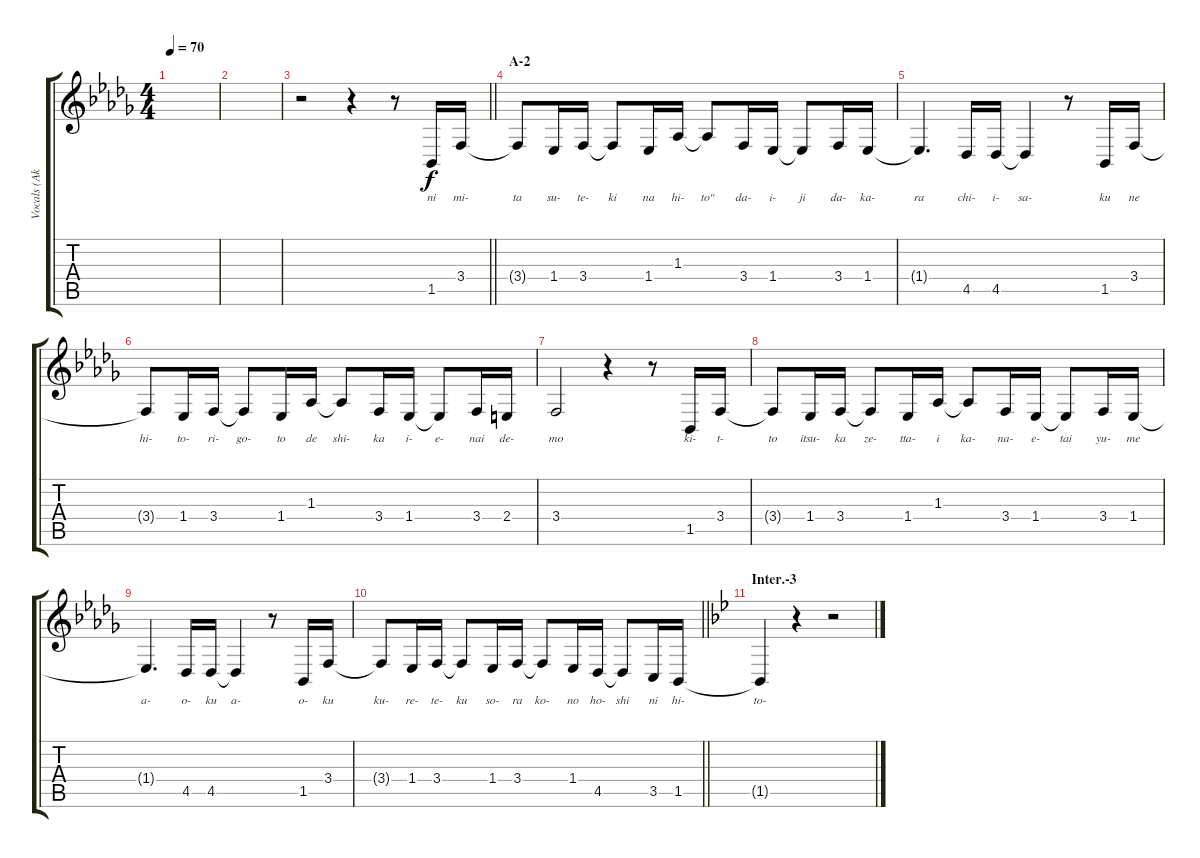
\track ("Vocals (Akiyama Mio)" "Vocals (Ak") {instrument altosax}
\staff {score tabs}
\tuning (E4 B3 G3 D3 A2 E2) {hide}
\ts (4 4)
\tempo 70
\clef g2
\ks db
|
|
\barLineRight lightlight
r.2 r.4 r.8 1.5.16{lyrics (0 "ni") lyrics (1 "") lyrics (2 "") lyrics (3 "") lyrics (4 "")} 3.4.16{lyrics (0 "mi-") lyrics (1 "") lyrics (2 "") lyrics (3 "") lyrics (4 "")} |
\section ("" "A-2")
3.4{t}.8{lyrics (0 "ta") lyrics (1 "") lyrics (2 "") lyrics (3 "") lyrics (4 "")} 1.4.16{lyrics (0 "su-") lyrics (1 "") lyrics (2 "") lyrics (3 "") lyrics (4 "")} 3.4.16{lyrics (0 "te-") lyrics (1 "") lyrics (2 "") lyrics (3 "") lyrics (4 "")} 3.4{t}.8{lyrics (0 "ki") lyrics (1 "") lyrics (2 "") lyrics (3 "") lyrics (4 "")} 1.4.16{lyrics (0 "na") lyrics (1 "") lyrics (2 "") lyrics (3 "") lyrics (4 "")} 1.3.16{lyrics (0 "hi-") lyrics (1 "") lyrics (2 "") lyrics (3 "") lyrics (4 "")} 1.3{t}.8{lyrics (0 "to\"") lyrics (1 "") lyrics (2 "") lyrics (3 "") lyrics (4 "")} 3.4.16{lyrics (0 "da-") lyrics (1 "") lyrics (2 "") lyrics (3 "") lyrics (4 "")} 1.4.16{lyrics (0 "i-") lyrics (1 "") lyrics (2 "") lyrics (3 "") lyrics (4 "")} 1.4{t}.8{lyrics (0 "ji") lyrics (1 "") lyrics (2 "") lyrics (3 "") lyrics (4 "")} 3.4.16{lyrics (0 "da-") lyrics (1 "") lyrics (2 "") lyrics (3 "") lyrics (4 "")} 1.4.16{lyrics (0 "ka-") lyrics (1 "") lyrics (2 "") lyrics (3 "") lyrics (4 "")} |
1.4{t}.4{d lyrics (0 "ra") lyrics (1 "") lyrics (2 "") lyrics (3 "") lyrics (4 "")} 4.5.16{lyrics (0 "chi-") lyrics (1 "") lyrics (2 "") lyrics (3 "") lyrics (4 "")} 4.5.16{lyrics (0 "i-") lyrics (1 "") lyrics (2 "") lyrics (3 "") lyrics (4 "")} 4.5{t}.4{lyrics (0 "sa-") lyrics (1 "") lyrics (2 "") lyrics (3 "") lyrics (4 "")} r.8 1.5.16{lyrics (0 "ku") lyrics (1 "") lyrics (2 "") lyrics (3 "") lyrics (4 "")} 3.4.16{lyrics (0 "ne") lyrics (1 "") lyrics (2 "") lyrics (3 "") lyrics (4 "")} |
3.4{t}.8{lyrics (0 "hi-") lyrics (1 "") lyrics (2 "") lyrics (3 "") lyrics (4 "")} 1.4.16{lyrics (0 "to-") lyrics (1 "") lyrics (2 "") lyrics (3 "") lyrics (4 "")} 3.4.16{lyrics (0 "ri-") lyrics (1 "") lyrics (2 "") lyrics (3 "") lyrics (4 "")} 3.4{t}.8{lyrics (0 "go-") lyrics (1 "") lyrics (2 "") lyrics (3 "") lyrics (4 "")} 1.4.16{lyrics (0 "to") lyrics (1 "") lyrics (2 "") lyrics (3 "") lyrics (4 "")} 1.3.16{lyrics (0 "de") lyrics (1 "") lyrics (2 "") lyrics (3 "") lyrics (4 "")} 1.3{t}.8{lyrics (0 "shi-") lyrics (1 "") lyrics (2 "") lyrics (3 "") lyrics (4 "")} 3.4.16{lyrics (0 "ka") lyrics (1 "") lyrics (2 "") lyrics (3 "") lyrics (4 "")} 1.4.16{lyrics (0 "i-") lyrics (1 "") lyrics (2 "") lyrics (3 "") lyrics (4 "")} 1.4{t}.8{lyrics (0 "e-") lyrics (1 "") lyrics (2 "") lyrics (3 "") lyrics (4 "")} 3.4.16{lyrics (0 "nai") lyrics (1 "") lyrics (2 "") lyrics (3 "") lyrics (4 "")} 2.4.16{lyrics (0 "de-") lyrics (1 "") lyrics (2 "") lyrics (3 "") lyrics (4 "")} |
3.4.2{lyrics (0 "mo") lyrics (1 "") lyrics (2 "") lyrics (3 "") lyrics (4 "")} r.4 r.8 1.5.16{lyrics (0 "ki-") lyrics (1 "") lyrics (2 "") lyrics (3 "") lyrics (4 "")} 3.4.16{lyrics (0 "t-") lyrics (1 "") lyrics (2 "") lyrics (3 "") lyrics (4 "")} |
3.4{t}.8{lyrics (0 "to") lyrics (1 "") lyrics (2 "") lyrics (3 "") lyrics (4 "")} 1.4.16{lyrics (0 "itsu-") lyrics (1 "") lyrics (2 "") lyrics (3 "") lyrics (4 "")} 3.4.16{lyrics (0 "ka") lyrics (1 "") lyrics (2 "") lyrics (3 "") lyrics (4 "")} 3.4{t}.8{lyrics (0 "ze-") lyrics (1 "") lyrics (2 "") lyrics (3 "") lyrics (4 "")} 1.4.16{lyrics (0 "tta-") lyrics (1 "") lyrics (2 "") lyrics (3 "") lyrics (4 "")} 1.3.16{lyrics (0 "i") lyrics (1 "") lyrics (2 "") lyrics (3 "") lyrics (4 "")} 1.3{t}.8{lyrics (0 "ka-") lyrics (1 "") lyrics (2 "") lyrics (3 "") lyrics (4 "")} 3.4.16{lyrics (0 "na-") lyrics (1 "") lyrics (2 "") lyrics (3 "") lyrics (4 "")} 1.4.16{lyrics (0 "e-") lyrics (1 "") lyrics (2 "") lyrics (3 "") lyrics (4 "")} 1.4{t}.8{lyrics (0 "tai") lyrics (1 "") lyrics (2 "") lyrics (3 "") lyrics (4 "")} 3.4.16{lyrics (0 "yu-") lyrics (1 "") lyrics (2 "") lyrics (3 "") lyrics (4 "")} 1.4.16{lyrics (0 "me") lyrics (1 "") lyrics (2 "") lyrics (3 "") lyrics (4 "")} |
1.4{t}.4{d lyrics (0 "a-") lyrics (1 "") lyrics (2 "") lyrics (3 "") lyrics (4 "")} 4.5.16{lyrics (0 "o-") lyrics (1 "") lyrics (2 "") lyrics (3 "") lyrics (4 "")} 4.5.16{lyrics (0 "ku") lyrics (1 "") lyrics (2 "") lyrics (3 "") lyrics (4 "")} 4.5{t}.4{lyrics (0 "a-") lyrics (1 "") lyrics (2 "") lyrics (3 "") lyrics (4 "")} r.8 1.5.16{lyrics (0 "o-") lyrics (1 "") lyrics (2 "") lyrics (3 "") lyrics (4 "")} 3.4.16{lyrics (0 "ku") lyrics (1 "") lyrics (2 "") lyrics (3 "") lyrics (4 "")} |
\barLineRight lightlight
3.4{t}.8{lyrics (0 "ku-") lyrics (1 "") lyrics (2 "") lyrics (3 "") lyrics (4 "")} 1.4.16{lyrics (0 "re-") lyrics (1 "") lyrics (2 "") lyrics (3 "") lyrics (4 "")} 3.4.16{lyrics (0 "te-") lyrics (1 "") lyrics (2 "") lyrics (3 "") lyrics (4 "")} 3.4{t}.8{lyrics (0 "ku") lyrics (1 "") lyrics (2 "") lyrics (3 "") lyrics (4 "")} 1.4.16{lyrics (0 "so-") lyrics (1 "") lyrics (2 "") lyrics (3 "") lyrics (4 "")} 3.4.16{lyrics (0 "ra") lyrics (1 "") lyrics (2 "") lyrics (3 "") lyrics (4 "")} 3.4{t}.8{lyrics (0 "ko-") lyrics (1 "") lyrics (2 "") lyrics (3 "") lyrics (4 "")} 1.4.16{lyrics (0 "no") lyrics (1 "") lyrics (2 "") lyrics (3 "") lyrics (4 "")} 4.5.16{lyrics (0 "ho-") lyrics (1 "") lyrics (2 "") lyrics (3 "") lyrics (4 "")} 4.5{t}.8{lyrics (0 "shi") lyrics (1 "") lyrics (2 "") lyrics (3 "") lyrics (4 "")} 3.5.16{lyrics (0 "ni") lyrics (1 "") lyrics (2 "") lyrics (3 "") lyrics (4 "")} 1.5.16{lyrics (0 "hi-") lyrics (1 "") lyrics (2 "") lyrics (3 "") lyrics (4 "")} |
\section ("" "Inter.-3")
\ks bb
1.5{t}.4{lyrics (0 "to-") lyrics (1 "") lyrics (2 "") lyrics (3 "") lyrics (4 "")} r.4 r.2
